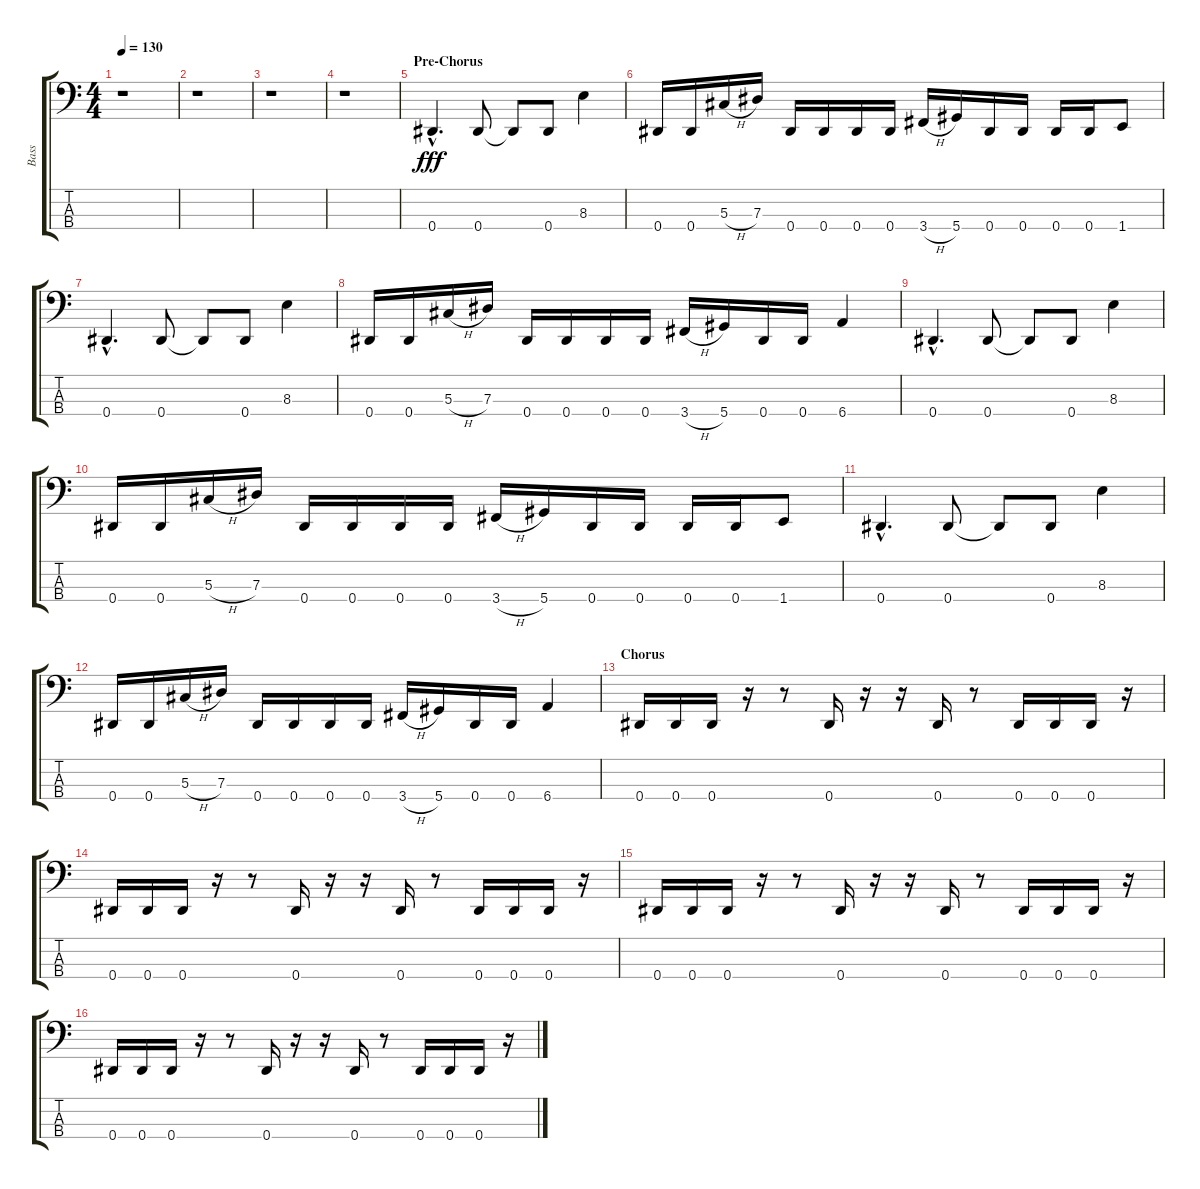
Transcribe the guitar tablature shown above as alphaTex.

\track ("Bass" "Bass") {instrument electricbasspick}
\staff {score tabs}
\tuning (Gb2 Db2 Ab1 Eb1) {hide}
\ts (4 4)
\tempo 130
\clef f4
\ks c
r.1{dy fff} |
r.1 |
r.1 |
r.1 |
\section ("" "Pre-Chorus")
0.4{hac}.4{d} 0.4.8 0.4{t}.8 0.4.8 8.3.4 |
0.4.16 0.4.16 5.3{h}.16 7.3.16 0.4.16 0.4.16 0.4.16 0.4.16 3.4{h}.16 5.4.16 0.4.16 0.4.16 0.4.16 0.4.16 1.4.8 |
0.4{hac}.4{d} 0.4.8 0.4{t}.8 0.4.8 8.3.4 |
0.4.16 0.4.16 5.3{h}.16 7.3.16 0.4.16 0.4.16 0.4.16 0.4.16 3.4{h}.16 5.4.16 0.4.16 0.4.16 6.4.4 |
0.4{hac}.4{d} 0.4.8 0.4{t}.8 0.4.8 8.3.4 |
0.4.16 0.4.16 5.3{h}.16 7.3.16 0.4.16 0.4.16 0.4.16 0.4.16 3.4{h}.16 5.4.16 0.4.16 0.4.16 0.4.16 0.4.16 1.4.8 |
0.4{hac}.4{d} 0.4.8 0.4{t}.8 0.4.8 8.3.4 |
0.4.16 0.4.16 5.3{h}.16 7.3.16 0.4.16 0.4.16 0.4.16 0.4.16 3.4{h}.16 5.4.16 0.4.16 0.4.16 6.4.4 |
\section ("" "Chorus")
0.4.16 0.4.16 0.4.16 r.16 r.8 0.4.16 r.16 r.16 0.4.16 r.8 0.4.16 0.4.16 0.4.16 r.16 |
0.4.16 0.4.16 0.4.16 r.16 r.8 0.4.16 r.16 r.16 0.4.16 r.8 0.4.16 0.4.16 0.4.16 r.16 |
0.4.16 0.4.16 0.4.16 r.16 r.8 0.4.16 r.16 r.16 0.4.16 r.8 0.4.16 0.4.16 0.4.16 r.16 |
0.4.16 0.4.16 0.4.16 r.16 r.8 0.4.16 r.16 r.16 0.4.16 r.8 0.4.16 0.4.16 0.4.16 r.16
